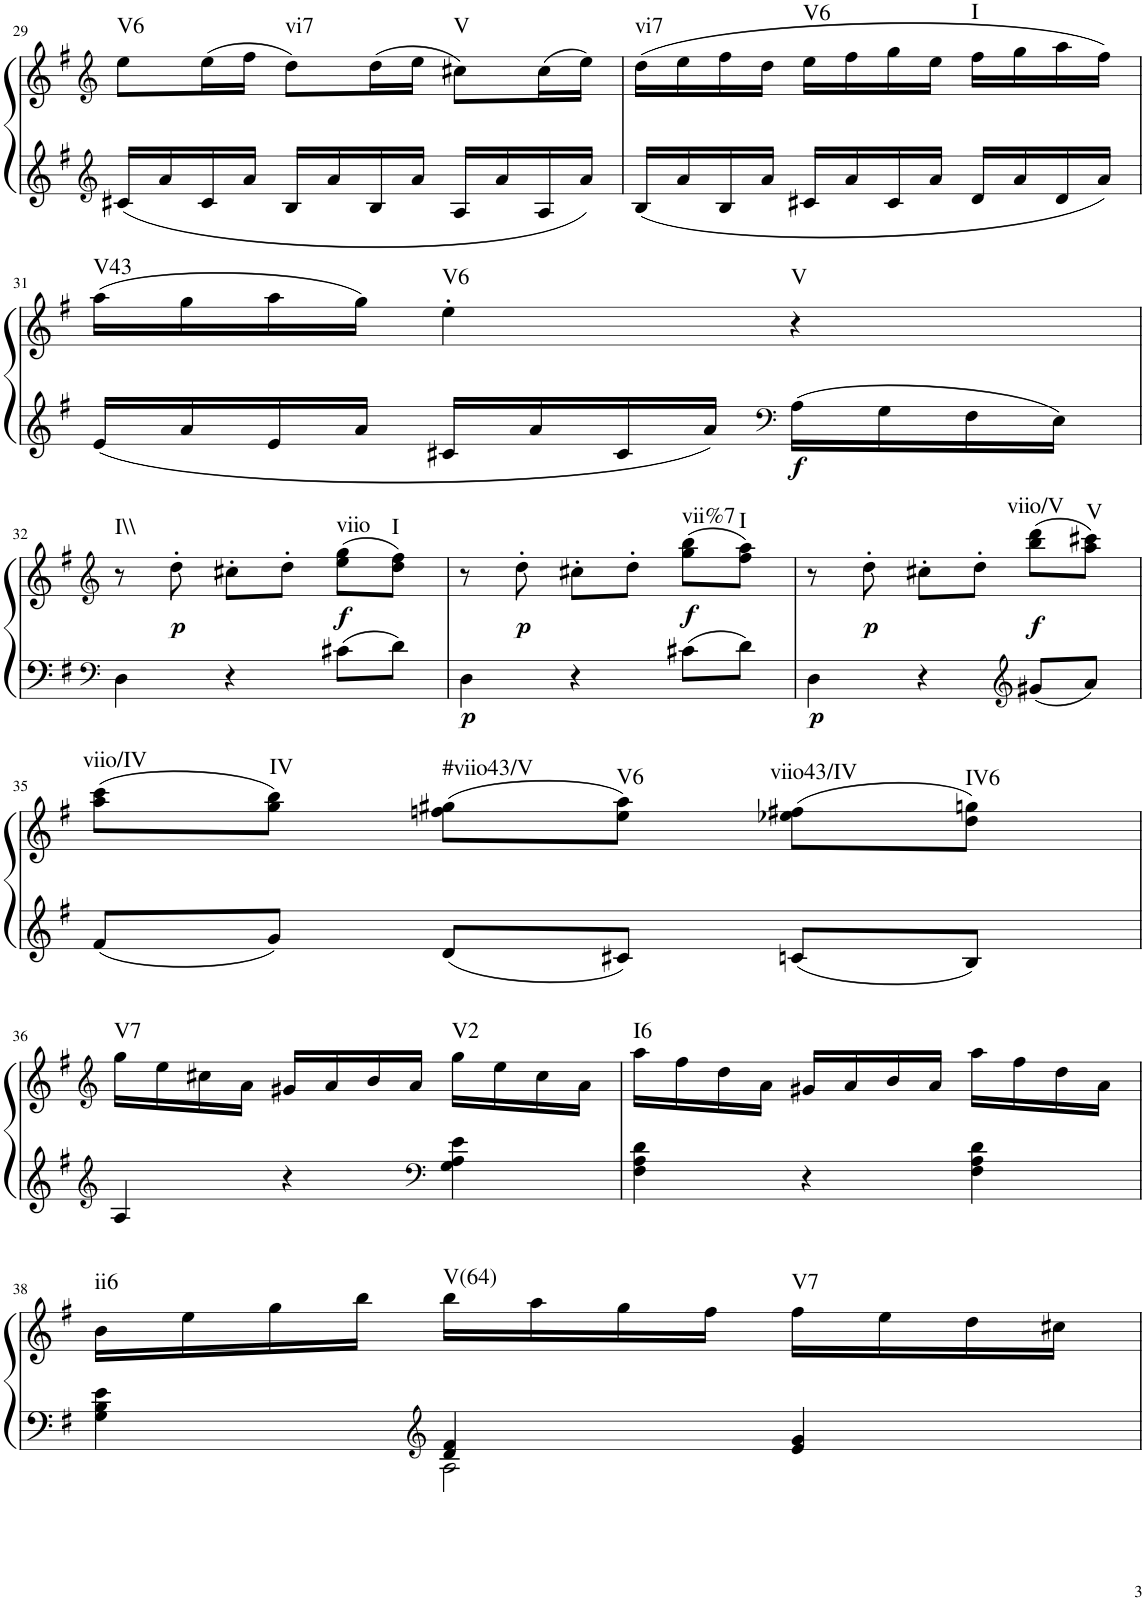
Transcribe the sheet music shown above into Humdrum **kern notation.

**kern	**kern	**dynam	**harte
*part1	*part1	*part1	*part1
*staff2	*staff1	*staff1/2	*
*I"Klavier linke Hand	*	*	*
!!LO:PB:g=z
*clefG2	*clefG2	*	*
*k[f#]	*k[f#]	*	*
*M3/4	*M3/4	*	*
=29	=29	=29	=29
!	!	!	!LO:H:kt=V6
16c#X/LL	8ee\L	.	N
16a/	.	.	.
16c#/	(16ee\L	.	.
16a/JJ	16ff#\JJ	.	.
!	!	!	!LO:H:kt=vi7
16B/LL	8dd\L)	.	N
16a/	.	.	.
16B/	(16dd\L	.	.
16a/JJ	16ee\JJ	.	.
!	!	!	!LO:H:kt=V
16A/LL	8cc#X\L)	.	N
16a/	.	.	.
16A/	(16cc#\L	.	.
16a/JJ	16ee\JJ)	.	.
=30	=30	=30	=30
!	!	!	!LO:H:kt=vi7
16B/LL	(16dd\LL	.	N
16a/	16ee\	.	.
16B/	16ff#\	.	.
16a/JJ	16dd\JJ	.	.
!	!	!	!LO:H:kt=V6
16c#X/LL	16ee\LL	.	N
16a/	16ff#\	.	.
16c#/	16gg\	.	.
16a/JJ	16ee\JJ	.	.
!	!	!	!LO:H:kt=I
16d/LL	16ff#\LL	.	N
16a/	16gg\	.	.
16d/	16aa\	.	.
16a/JJ	16ff#\JJ)	.	.
!!LO:LB:g=z
=31	=31	=31	=31
!	!	!	!LO:H:kt=V43
16e/LL	(16aa\LL	.	N
16a/	16gg\	.	.
16e/	16aa\	.	.
16a/JJ	16gg\JJ)	.	.
!	!	!	!LO:H:kt=V6
16c#X/LL	4ee'\	.	N
16a/	.	.	.
16c#/	.	.	.
16a/JJ	.	.	.
*clefF4	*	*	*
!	!	!LO:DY:b=2	!LO:H:kt=V
16A\LL	4r	f	N
16G\	.	.	.
16F#\	.	.	.
16E\JJ	.	.	.
!!LO:LB:g=z
=32	=32	=32	=32
*clefF4	*clefG2	*	*
!	!	!	!LO:H:kt=I\\
4D\	8r	.	N
!	!	!LO:DY:b	!
.	8dd'\	p	.
4r	8cc#X'\L	.	.
.	8dd'\J	.	.
!	!	!LO:DY:b	!LO:H:kt=viio
8c#X\L	(8ee\ 8gg\L	f	N
!	!	!	!LO:H:kt=I
8d\J	8dd\ 8ff#\J)	.	N
=33	=33	=33	=33
!	!	!LO:DY:b=2	!
4D\	8r	p	.
!	!	!LO:DY:b	!
.	8dd'\	p	.
4r	8cc#X'\L	.	.
.	8dd'\J	.	.
!	!	!LO:DY:b	!LO:H:kt=vii%7
8c#X\L	(8gg\ 8bb\L	f	N
!	!	!	!LO:H:kt=I
8d\J	8ff#\ 8aa\J)	.	N
=34	=34	=34	=34
!	!	!LO:DY:b=2	!
4D\	8r	p	.
!	!	!LO:DY:b	!
.	8dd'\	p	.
4r	8cc#X'\L	.	.
.	8dd'\J	.	.
*clefG2	*	*	*
!	!	!LO:DY:b	!LO:H:kt=viio/V
8g#X/L	(8bb\ 8ddd\L	f	N
!	!	!	!LO:H:kt=V
8a/J	8aa\ 8ccc#X\J)	.	N
!!LO:LB:g=z
=35	=35	=35	=35
!	!	!	!LO:H:kt=viio/IV
8f#/L	(8aa\ 8ccc\L	.	N
!	!	!	!LO:H:kt=IV
8g/J	8gg\ 8bb\J)	.	N
!	!	!	!LO:H:kt=#viio43/V
8d/L	(8ffn\ 8gg#X\L	.	N
!	!	!	!LO:H:kt=V6
8c#X/J	8ee\ 8aa\J)	.	N
!	!	!	!LO:H:kt=viio43/IV
8cn/L	(8ee-X\ 8ff#X\L	.	N
!	!	!	!LO:H:kt=IV6
8B/J	8dd\ 8ggn\J)	.	N
!!LO:LB:g=z
=36	=36	=36	=36
*clefG2	*clefG2	*	*
!	!	!	!LO:H:kt=V7
4A/	16gg\LL	.	N
.	16ee\	.	.
.	16cc#X\	.	.
.	16a\JJ	.	.
4r	16g#X/LL	.	.
.	16a/	.	.
.	16b/	.	.
.	16a/JJ	.	.
*clefF4	*	*	*
!	!	!	!LO:H:kt=V2
4G\ 4A\ 4e\	16gg\LL	.	N
.	16ee\	.	.
.	16cc#\	.	.
.	16a\JJ	.	.
=37	=37	=37	=37
!	!	!	!LO:H:kt=I6
4F#\ 4A\ 4d\	16aa\LL	.	N
.	16ff#\	.	.
.	16dd\	.	.
.	16a\JJ	.	.
4r	16g#X/LL	.	.
.	16a/	.	.
.	16b/	.	.
.	16a/JJ	.	.
4F#\ 4A\ 4d\	16aa\LL	.	.
.	16ff#\	.	.
.	16dd\	.	.
.	16a\JJ	.	.
!!LO:LB:g=z
=38	=38	=38	=38
*^	*	*	*
!	!	!	!	!LO:H:kt=ii6
4ryy	4G\ 4B\ 4e\	16b\LL	.	N
.	.	16ee\	.	.
.	.	16gg\	.	.
.	.	16bb\JJ	.	.
*clefG2	*	*	*	*
!	!	!	!	!LO:H:kt=V(64)
4d/ 4f#/	2A\	16bb\LL	.	N
.	.	16aa\	.	.
.	.	16gg\	.	.
.	.	16ff#\JJ	.	.
!	!	!	!	!LO:H:kt=V7
4e/ 4g/	.	16ff#\LL	.	N
.	.	16ee\	.	.
.	.	16dd\	.	.
.	.	16cc#X\JJ	.	.
*v	*v	*	*	*
=	=	=	=
*-	*-	*-	*-
